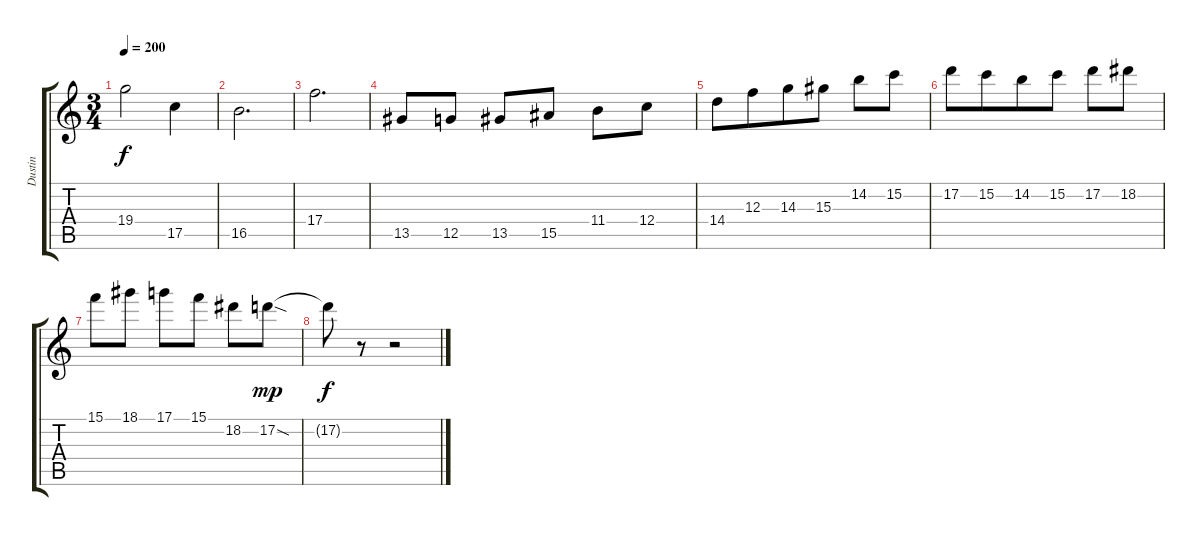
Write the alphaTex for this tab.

\track ("Dustin" "Dustin") {instrument overdrivenguitar}
\staff {score tabs}
\tuning (D4 A3 F3 C3 G2 C2) {hide}
\ts (3 4)
\tempo 200
\clef g2
\ks c
19.4.2{dy f} 17.5.4 |
16.5.2{d} |
17.4.2{d} |
13.5.8{beam merge} 12.5.8 13.5.8{beam merge} 15.5.8 11.4.8 12.4.8 |
14.4.8 12.3.8{beam merge} 14.3.8{beam merge} 15.3.8 14.2.8 15.2.8 |
17.2.8 15.2.8{beam merge} 14.2.8 15.2.8 17.2.8 18.2.8 |
15.1.8{beam merge} 18.1.8 17.1.8{beam merge} 15.1.8 18.2.8 17.2{sod}.8{dy mp} |
17.2{t}.8{dy f} r.8 r.2
